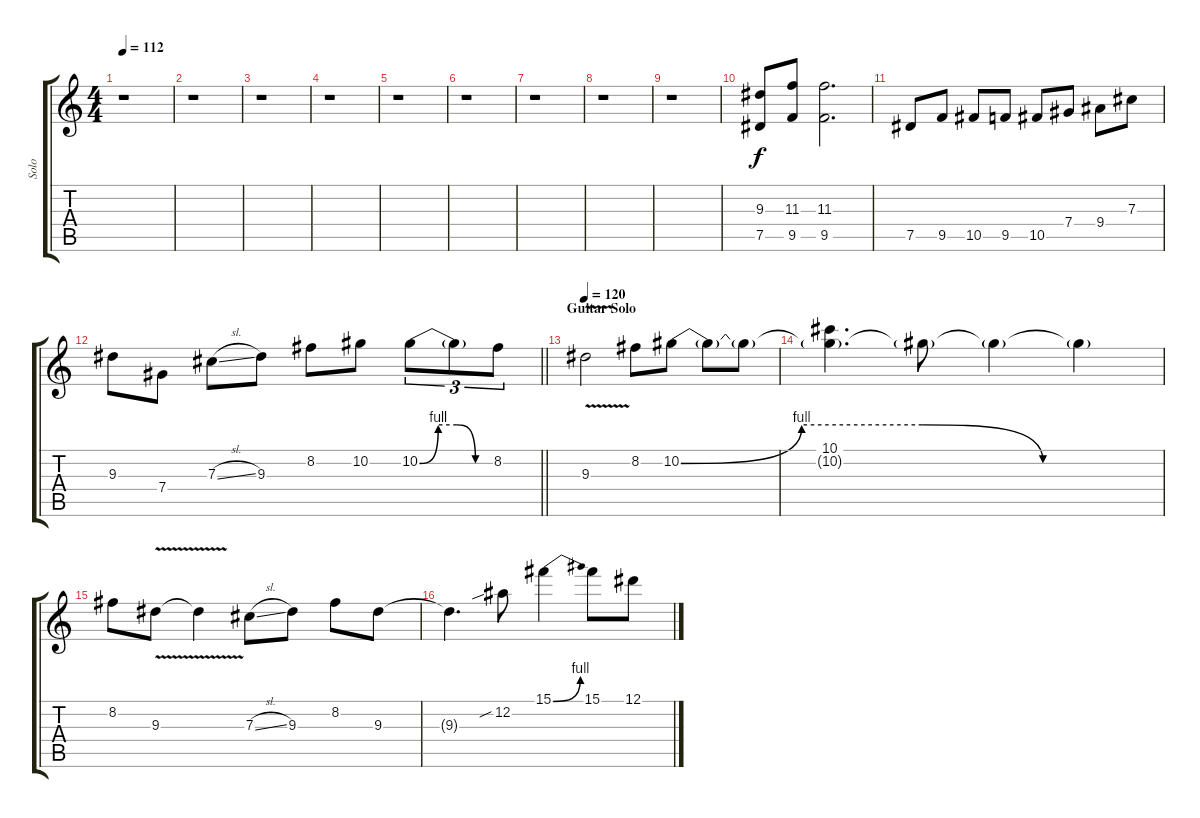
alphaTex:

\track ("Solo" "Solo") {instrument distortionguitar}
\staff {score tabs}
\tuning (Eb4 Bb3 Gb3 Db3 Ab2 Db2) {hide}
\ts (4 4)
\tempo 112
\clef g2
\ks c
r.1{dy f} |
r.1 |
r.1 |
r.1 |
r.1 |
r.1 |
r.1 |
r.1 |
r.1 |
(9.3 7.5).8 (11.3 9.5).8 (11.3 9.5).2{d} |
7.5.8 9.5.8 10.5.8 9.5.8 10.5.8 7.4.8 9.4.8 7.3.8 |
\barLineRight lightlight
9.3.8 7.4.8 7.3{sl}.8 9.3.8 8.2.8 10.2.8 10.2{be (custom 0 0 15 4 30 4 45 0 60 0)}.8{tu (3 2)} 10.2{t}.8{tu (3 2)} 8.2.8{tu (3 2)} |
\section ("" "Guitar Solo")
\tempo 120
9.3{v}.2 8.2.8 10.2{be (custom 0 0 15 4 30 4 45 0 60 0)}.8 10.2{t}.8 10.2{t}.8 |
(10.1 10.2{t}).4{d} 10.2{t}.8 10.2{t}.4 10.2{t}.4 |
8.2.8 9.3{v}.8 9.3{t}.4 7.3{sl}.8 9.3.8 8.2.8 9.3.8 |
9.3{t}.4{d} 12.2{sib}.8 15.1{be (bend 0 0 60 4)}.4 15.1.8 12.1.8
